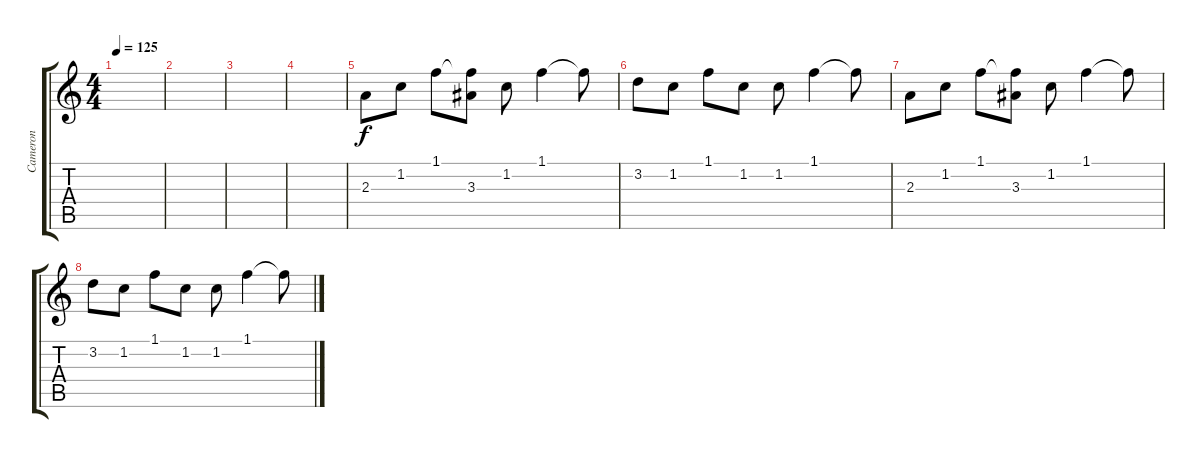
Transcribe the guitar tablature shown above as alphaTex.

\track ("Cameron" "Cameron") {instrument distortionguitar}
\staff {score tabs}
\tuning (E4 B3 G3 D3 A2 D2) {hide}
\ts (4 4)
\tempo 125
\clef g2
\ks c
|
|
|
|
2.3.8{volume 16} 1.2.8 1.1.8 (1.1{t} 3.3).8 1.2.8 1.1.4 1.1{t}.8 |
3.2.8 1.2.8 1.1.8 1.2.8 1.2.8 1.1.4 1.1{t}.8 |
2.3.8{volume 16} 1.2.8 1.1.8 (1.1{t} 3.3).8 1.2.8 1.1.4 1.1{t}.8 |
3.2.8 1.2.8 1.1.8 1.2.8 1.2.8 1.1.4 1.1{t}.8
